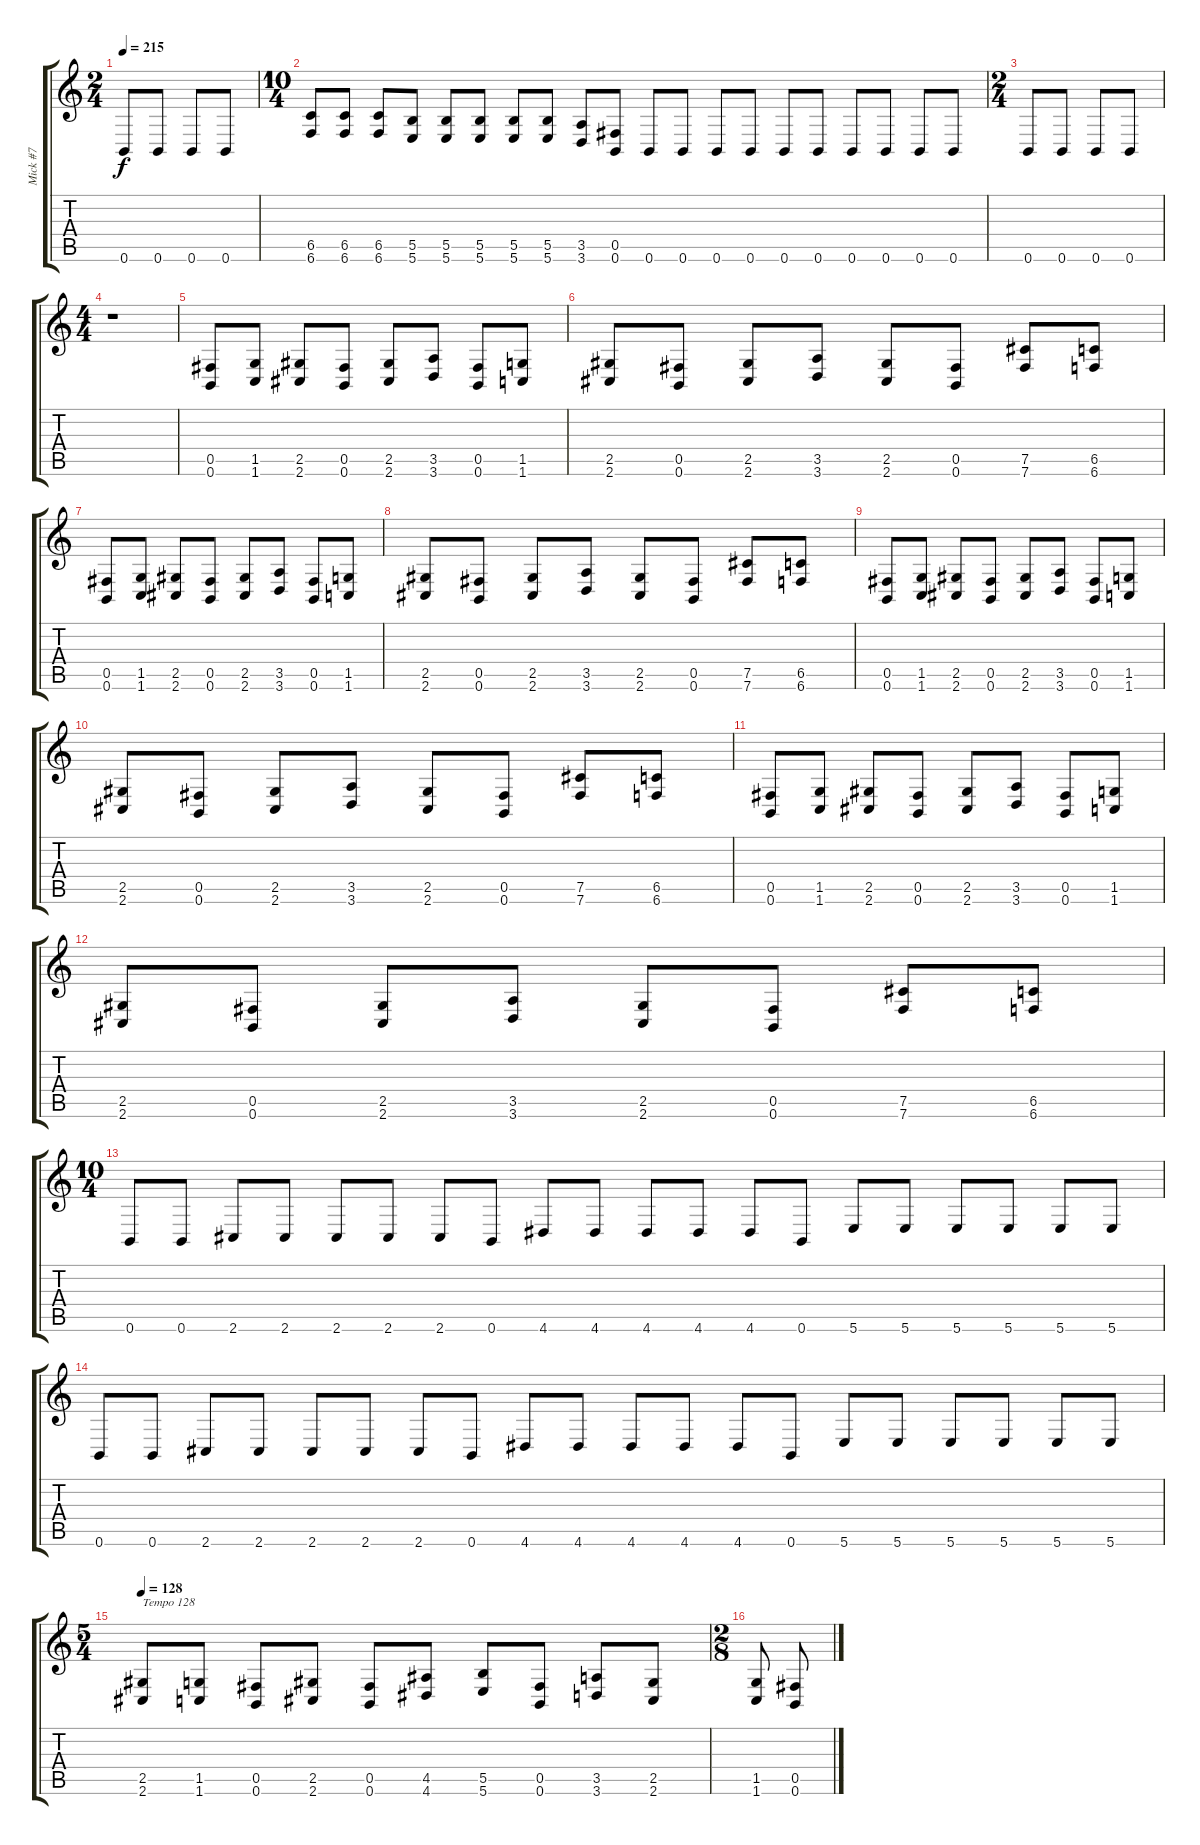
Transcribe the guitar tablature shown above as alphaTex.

\track ("Mick #7" "Mick #7") {instrument overdrivenguitar}
\staff {score tabs}
\tuning (Db4 Ab3 E3 B2 Gb2 B1) {hide}
\ts (2 4)
\tempo 215
\clef g2
\ks c
0.6.8{dy f} 0.6.8 0.6.8 0.6.8 |
\ts (10 4)
(6.5 6.6).8{volume 13 balance 3} (6.5 6.6).8 (6.5 6.6).8 (5.5 5.6).8 (5.5 5.6).8 (5.5 5.6).8 (5.5 5.6).8 (5.5 5.6).8 (3.5 3.6).8 (0.5 0.6).8 0.6.8 0.6.8 0.6.8 0.6.8 0.6.8 0.6.8 0.6.8 0.6.8 0.6.8 0.6.8 |
\ts (2 4)
0.6.8 0.6.8 0.6.8 0.6.8 |
\ts (4 4)
r.1 |
(0.5 0.6).8 (1.5 1.6).8 (2.5 2.6).8 (0.5 0.6).8 (2.5 2.6).8 (3.5 3.6).8 (0.5 0.6).8 (1.5 1.6).8 |
(2.5 2.6).8 (0.5 0.6).8 (2.5 2.6).8 (3.5 3.6).8 (2.5 2.6).8 (0.5 0.6).8 (7.5 7.6).8 (6.5 6.6).8 |
(0.5 0.6).8 (1.5 1.6).8 (2.5 2.6).8 (0.5 0.6).8 (2.5 2.6).8 (3.5 3.6).8 (0.5 0.6).8 (1.5 1.6).8 |
(2.5 2.6).8 (0.5 0.6).8 (2.5 2.6).8 (3.5 3.6).8 (2.5 2.6).8 (0.5 0.6).8 (7.5 7.6).8 (6.5 6.6).8 |
(0.5 0.6).8 (1.5 1.6).8 (2.5 2.6).8 (0.5 0.6).8 (2.5 2.6).8 (3.5 3.6).8 (0.5 0.6).8 (1.5 1.6).8 |
(2.5 2.6).8 (0.5 0.6).8 (2.5 2.6).8 (3.5 3.6).8 (2.5 2.6).8 (0.5 0.6).8 (7.5 7.6).8 (6.5 6.6).8 |
(0.5 0.6).8 (1.5 1.6).8 (2.5 2.6).8 (0.5 0.6).8 (2.5 2.6).8 (3.5 3.6).8 (0.5 0.6).8 (1.5 1.6).8 |
(2.5 2.6).8 (0.5 0.6).8 (2.5 2.6).8 (3.5 3.6).8 (2.5 2.6).8 (0.5 0.6).8 (7.5 7.6).8 (6.5 6.6).8 |
\ts (10 4)
0.6.8 0.6.8 2.6.8 2.6.8 2.6.8 2.6.8 2.6.8 0.6.8 4.6.8 4.6.8 4.6.8 4.6.8 4.6.8 0.6.8 5.6.8 5.6.8 5.6.8 5.6.8 5.6.8 5.6.8 |
0.6.8 0.6.8 2.6.8 2.6.8 2.6.8 2.6.8 2.6.8 0.6.8 4.6.8 4.6.8 4.6.8 4.6.8 4.6.8 0.6.8 5.6.8 5.6.8 5.6.8 5.6.8 5.6.8 5.6.8 |
\ts (5 4)
\tempo 128
(2.5 2.6).8{txt "Tempo 128"} (1.5 1.6).8 (0.5 0.6).8 (2.5 2.6).8 (0.5 0.6).8 (4.5 4.6).8 (5.5 5.6).8 (0.5 0.6).8 (3.5 3.6).8 (2.5 2.6).8 |
\ts (2 8)
(1.5 1.6).8 (0.5 0.6).8
